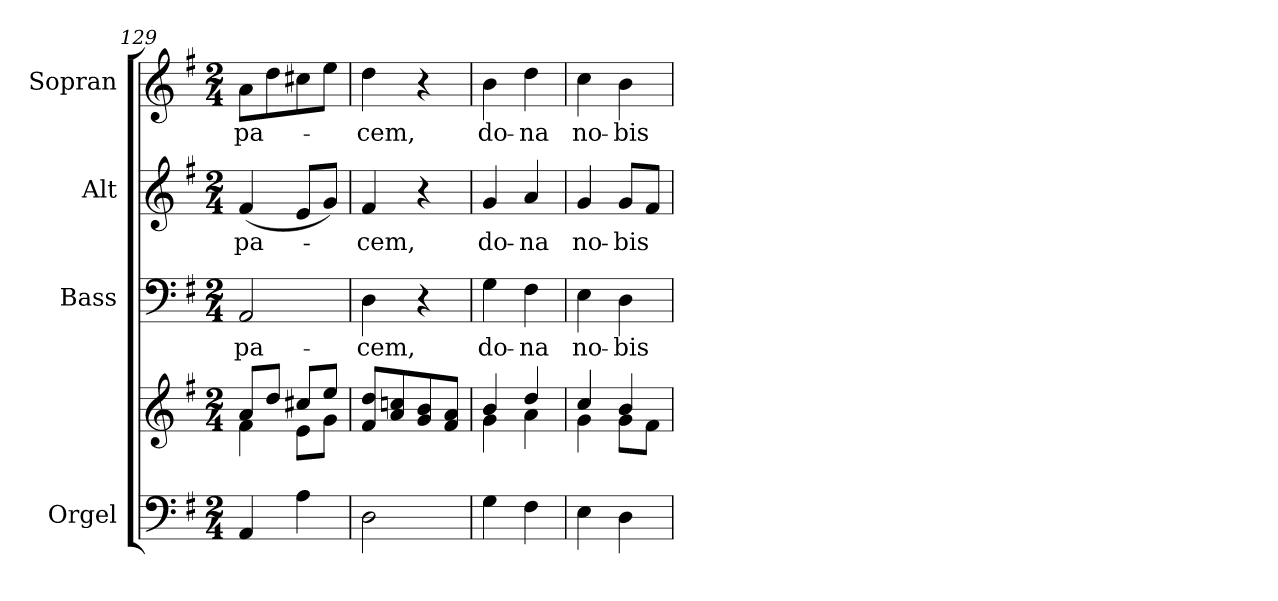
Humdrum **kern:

**kern	**kern	**kern	**text	**kern	**text	**kern	**text
*part4	*part4	*part3	*part3	*part2	*part2	*part1	*part1
*staff5	*staff4	*staff3	*staff3	*staff2	*staff2	*staff1	*staff1
*I"Orgel	*	*I"Bass	*	*I"Alt	*	*I"Sopran	*
*I'Org.	*	*I'B.	*	*I'A.	*	*I'S.	*
*clefF4	*clefG2	*clefF4	*	*clefG2	*	*clefG2	*
*k[f#]	*k[f#]	*k[f#]	*	*k[f#]	*	*k[f#]	*
*G:	*G:	*G:	*	*G:	*	*G:	*
*M2/4	*M2/4	*M2/4	*	*M2/4	*	*M2/4	*
=129	=129	=129	=129	=129	=129	=129	=129
*	*^	*	*	*	*	*	*
!	!	!	!	!LO:LY:b	!	!LO:LY:b	!	!LO:LY:b
4AA/	8a/L	4f#\	2AA/	pa-	(<4f#/	pa-	8a\L	pa-
.	8dd/J	.	.	.	.	.	8dd\	.
4A\	8cc#X/L	8e\L	.	.	8e/L	.	8cc#X\	.
.	8ee/J	8g\J	.	.	8g/J)	.	8ee\J	.
=130	=130	=130	=130	=130	=130	=130	=130	=130
!	!	!	!	!LO:LY:b	!	!LO:LY:b	!	!LO:LY:b
*	*v	*v	*	*	*	*	*	*
2D\	8f#/ 8dd/L	4D\	-cem,	4f#/	-cem,	4dd\	-cem,
.	8a/ 8ccn/	.	.	.	.	.	.
.	8g/ 8b/	4r	.	4r	.	4r	.
.	8f#/ 8a/J	.	.	.	.	.	.
=131	=131	=131	=131	=131	=131	=131	=131
*	*^	*	*	*	*	*	*
!	!	!	!	!LO:LY:b	!	!LO:LY:b	!	!LO:LY:b
4G\	4b/	4g\	4G\	do-	4g/	do-	4b\	do-
!	!	!	!	!LO:LY:b	!	!LO:LY:b	!	!LO:LY:b
4F#\	4dd/	4a\	4F#\	-na	4a/	-na	4dd\	-na
=132	=132	=132	=132	=132	=132	=132	=132	=132
!	!	!	!	!LO:LY:b	!	!LO:LY:b	!	!LO:LY:b
4E\	4cc/	4g\	4E\	no-	4g/	no-	4cc\	no-
!	!	!	!	!LO:LY:b	!	!LO:LY:b	!	!LO:LY:b
4D\	4b/	8g\L	4D\	-bis	8g/L	-bis	4b\	-bis
.	.	8f#\J	.	.	8f#/J	.	.	.
*	*v	*v	*	*	*	*	*	*
=	=	=	=	=	=	=	=
*-	*-	*-	*-	*-	*-	*-	*-
